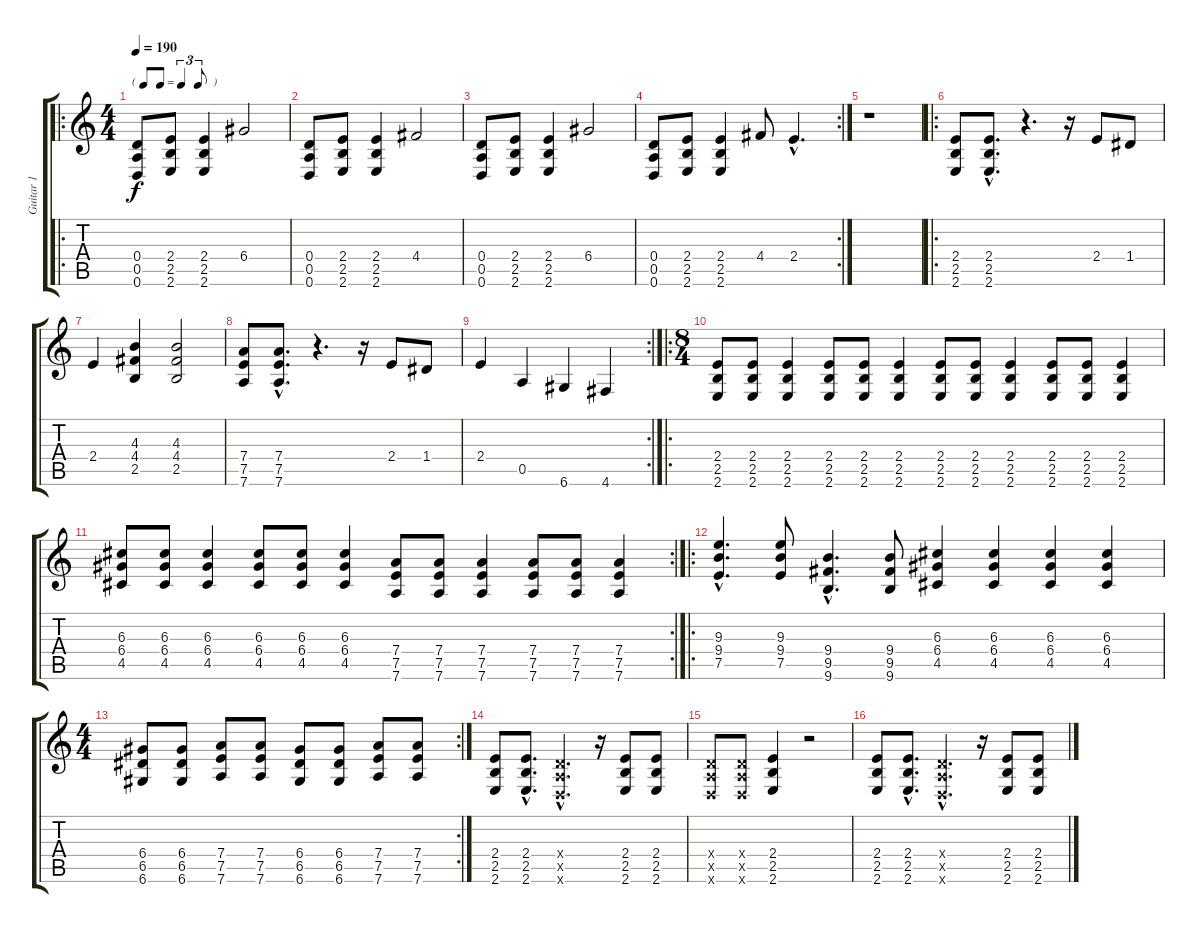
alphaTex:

\track ("Guitar 1" "Guitar 1") {instrument distortionguitar}
\staff {score tabs}
\tuning (E4 B3 G3 D3 A2 D2) {hide}
\ro
\ts (4 4)
\tf triplet8th
\tempo 190
\clef g2
\ks c
(0.4 0.5 0.6).8{dy f} (2.4 2.5 2.6).8 (2.4 2.5 2.6).4 6.4.2 |
(0.4 0.5 0.6).8 (2.4 2.5 2.6).8 (2.4 2.5 2.6).4 4.4.2 |
(0.4 0.5 0.6).8 (2.4 2.5 2.6).8 (2.4 2.5 2.6).4 6.4.2 |
\rc 2
(0.4 0.5 0.6).8 (2.4 2.5 2.6).8 (2.4 2.5 2.6).4 4.4.8 2.4{hac}.4{d} |
r.1 |
\ro
(2.4 2.5 2.6).8 (2.4{hac} 2.5{hac} 2.6{hac}).8{d} r.4{d} r.16 2.4.8 1.4.8 |
2.4.4 (4.3 4.4 2.5).4 (4.3 4.4 2.5).2 |
(7.4 7.5 7.6).8 (7.4{hac} 7.5{hac} 7.6{hac}).8{d} r.4{d} r.16 2.4.8 1.4.8 |
\rc 2
2.4.4 0.5.4 6.6.4 4.6.4 |
\ro
\ts (8 4)
(2.4 2.5 2.6).8 (2.4 2.5 2.6).8 (2.4 2.5 2.6).4 (2.4 2.5 2.6).8 (2.4 2.5 2.6).8 (2.4 2.5 2.6).4 (2.4 2.5 2.6).8 (2.4 2.5 2.6).8 (2.4 2.5 2.6).4 (2.4 2.5 2.6).8 (2.4 2.5 2.6).8 (2.4 2.5 2.6).4 |
\rc 2
(6.3 6.4 4.5).8 (6.3 6.4 4.5).8 (6.3 6.4 4.5).4 (6.3 6.4 4.5).8 (6.3 6.4 4.5).8 (6.3 6.4 4.5).4 (7.4 7.5 7.6).8 (7.4 7.5 7.6).8 (7.4 7.5 7.6).4 (7.4 7.5 7.6).8 (7.4 7.5 7.6).8 (7.4 7.5 7.6).4 |
\ro
(9.3{hac} 9.4{hac} 7.5{hac}).4{d} (9.3 9.4 7.5).8 (9.4{hac} 9.5{hac} 9.6{hac}).4{d} (9.4 9.5 9.6).8 (6.3 6.4 4.5).4 (6.3 6.4 4.5).4 (6.3 6.4 4.5).4 (6.3 6.4 4.5).4 |
\rc 2
\ts (4 4)
(6.4 6.5 6.6).8 (6.4 6.5 6.6).8 (7.4 7.5 7.6).8 (7.4 7.5 7.6).8 (6.4 6.5 6.6).8 (6.4 6.5 6.6).8 (7.4 7.5 7.6).8 (7.4 7.5 7.6).8 |
(2.4 2.5 2.6).8 (2.4{hac} 2.5{hac} 2.6{hac}).8{d} (0.4{hac x} 0.5{hac x} 0.6{hac x}).4{d} r.16 (2.4 2.5 2.6).8 (2.4 2.5 2.6).8 |
(0.4{x} 0.5{x} 0.6{x}).8 (0.4{x} 0.5{x} 0.6{x}).8 (2.4 2.5 2.6).4 r.2 |
(2.4 2.5 2.6).8 (2.4{hac} 2.5{hac} 2.6{hac}).8{d} (0.4{hac x} 0.5{hac x} 0.6{hac x}).4{d} r.16 (2.4 2.5 2.6).8 (2.4 2.5 2.6).8
